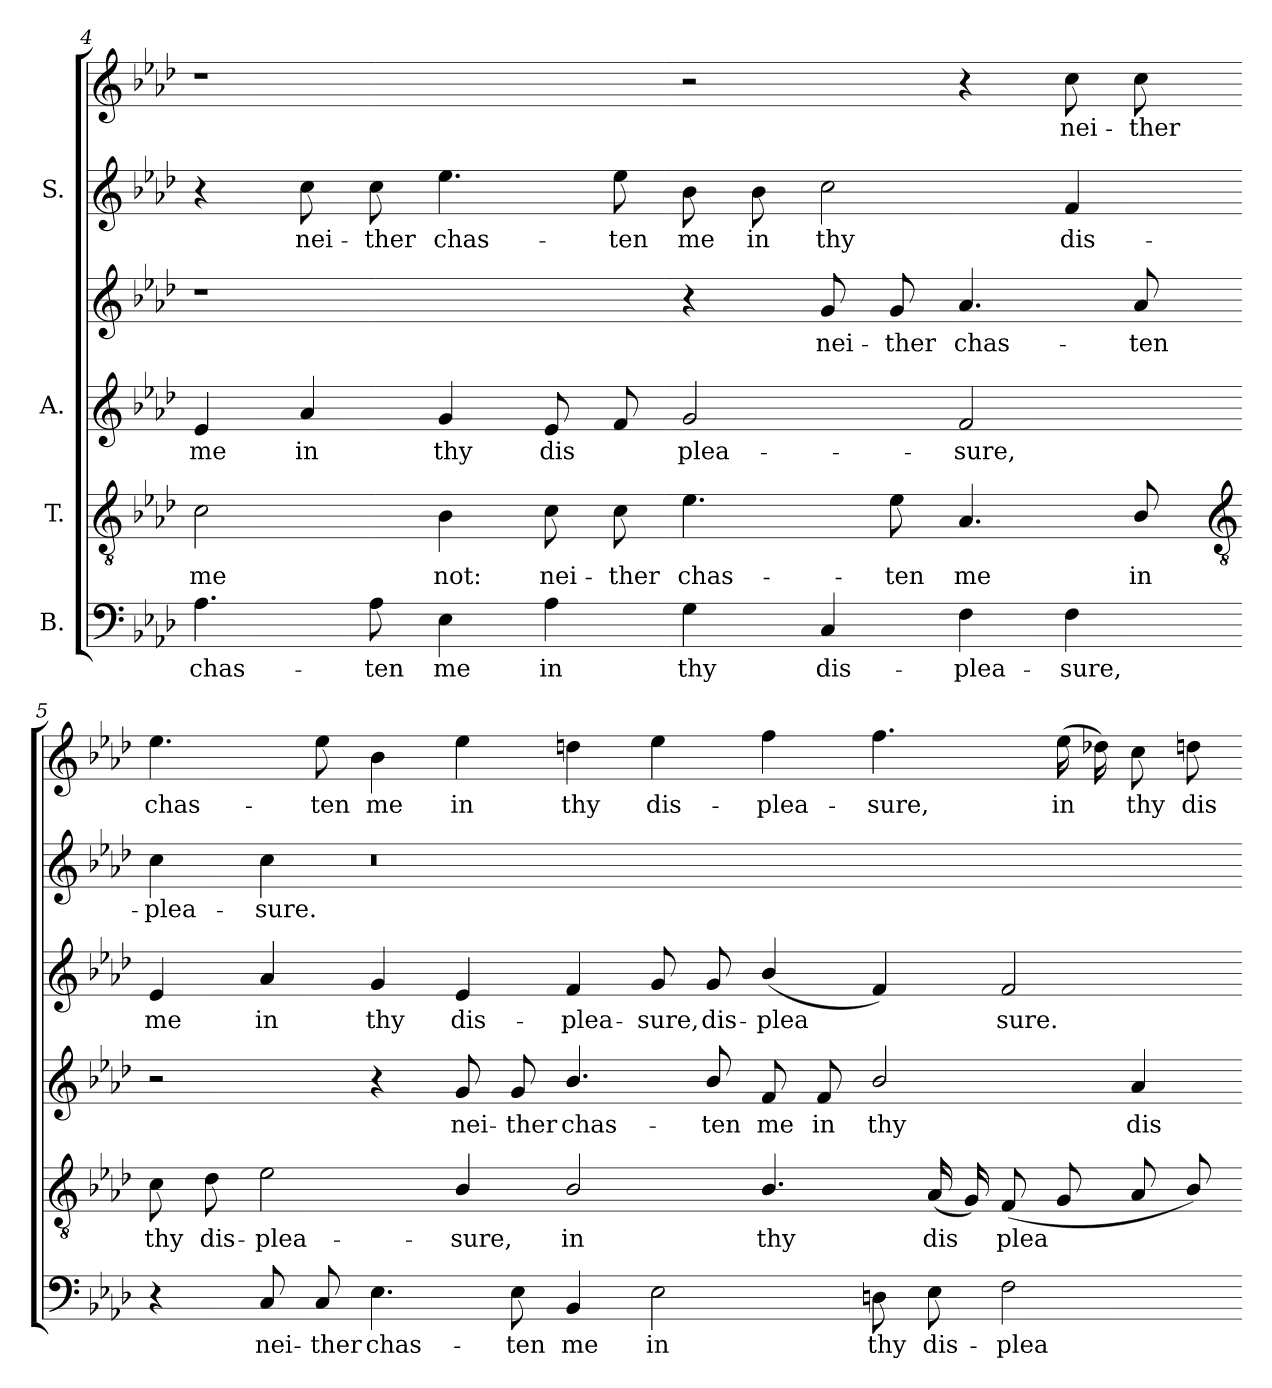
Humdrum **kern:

**kern	**text	**kern	**text	**kern	**text	**kern	**text	**kern	**text	**kern	**text
*part4	*part4	*part3	*part3	*part2	*part2	*part2	*part2	*part1	*part1	*part1	*part1
*staff6	*staff6	*staff5	*staff5	*staff4	*staff4	*staff3	*staff3	*staff2	*staff2	*staff1	*staff1
*I"B.	*	*I"T.	*	*I"A.	*	*	*	*I"S.	*	*	*
!!LO:LB:g=z
*clefF4	*	*clefGv2	*	*clefG2	*	*clefG2	*	*clefG2	*	*clefG2	*
*k[b-e-a-d-]	*	*k[b-e-a-d-]	*	*k[b-e-a-d-]	*	*k[b-e-a-d-]	*	*k[b-e-a-d-]	*	*k[b-e-a-d-]	*
*A-:	*	*A-:	*	*A-:	*	*A-:	*	*A-:	*	*A-:	*
=4	=4	=4	=4	=4	=4	=4	=4	=4	=4	=4	=4
!	!LO:LY:b	!	!LO:LY:b	!	!LO:LY:b	!	!	!	!	!	!
4.A-	chas-	2c	me	4e-	me	1r	.	4r	.	1r	.
!	!	!	!	!	!LO:LY:b	!	!	!	!LO:LY:b	!	!
.	.	.	.	4a-	in	.	.	8cc	nei-	.	.
!	!LO:LY:b	!	!	!	!	!	!	!	!LO:LY:b	!	!
8A-	-ten	.	.	.	.	.	.	8cc	-ther	.	.
!	!LO:LY:b	!	!LO:LY:b	!	!LO:LY:b	!	!	!	!LO:LY:b	!	!
4E-	me	4B-	not:	4g	thy	.	.	4.ee-	chas-	.	.
!	!LO:LY:b	!	!LO:LY:b	!	!LO:LY:b	!	!	!	!	!	!
4A-	in	8c	nei-	8e-	dis	.	.	.	.	.	.
!	!	!	!LO:LY:b	!	!	!	!	!	!LO:LY:b	!	!
.	.	8c	-ther	8f	.	.	.	8ee-	-ten	.	.
!	!LO:LY:b	!	!LO:LY:b	!	!LO:LY:b	!	!	!	!LO:LY:b	!	!
4G	thy	4.e-	chas-	2g	plea-	4r	.	8b-	me	2r	.
!	!	!	!	!	!	!	!	!	!LO:LY:b	!	!
.	.	.	.	.	.	.	.	8b-	in	.	.
!	!LO:LY:b	!	!	!	!	!	!LO:LY:b	!	!LO:LY:b	!	!
4C	dis-	.	.	.	.	8g	nei-	2cc	thy	.	.
!	!	!	!LO:LY:b	!	!	!	!LO:LY:b	!	!	!	!
.	.	8e-	-ten	.	.	8g	-ther	.	.	.	.
!	!LO:LY:b	!	!LO:LY:b	!	!LO:LY:b	!	!LO:LY:b	!	!	!	!
4F	-plea-	4.A-	me	2f	-sure,	4.a-	chas-	.	.	4r	.
!	!LO:LY:b	!	!	!	!	!	!	!	!LO:LY:b	!	!LO:LY:b
4F	-sure,	.	.	.	.	.	.	4f	dis-	8cc	nei-
!	!	!	!LO:LY:b	!	!	!	!LO:LY:b	!	!	!	!LO:LY:b
.	.	8B-/	in	.	.	8a-	-ten	.	.	8cc	-ther
!!LO:LB:g=z
=5-	=5-	=5-	=5-	=5-	=5-	=5-	=5-	=5-	=5-	=5-	=5-
*	*	*clefGv2	*	*	*	*	*	*	*	*	*
!	!	!	!LO:LY:b	!	!	!	!LO:LY:b	!	!LO:LY:b	!	!LO:LY:b
4r	.	8c	thy	2r	.	4e-	me	4cc	-plea-	4.ee-	-chas-
!	!	!	!LO:LY:b	!	!	!	!	!	!	!	!
.	.	8d-	dis-	.	.	.	.	.	.	.	.
!	!LO:LY:b	!	!LO:LY:b	!	!	!	!LO:LY:b	!	!LO:LY:b	!	!
8C	nei-	2e-	-plea-	.	.	4a-	in	4cc	-sure.	.	.
!	!LO:LY:b	!	!	!	!	!	!	!	!	!	!LO:LY:b
8C	-ther	.	.	.	.	.	.	.	.	8ee-	-ten
!	!LO:LY:b	!	!	!	!	!	!LO:LY:b	!	!	!	!LO:LY:b
4.E-	chas-	.	.	4r	.	4g	thy	0r	.	4b-	me
!	!	!	!LO:LY:b	!	!LO:LY:b	!	!LO:LY:b	!	!	!	!LO:LY:b
.	.	4B-/	-sure,	8g	nei-	4e-	dis-	.	.	4ee-	in
!	!LO:LY:b	!	!	!	!LO:LY:b	!	!	!	!	!	!
8E-	-ten	.	.	8g	-ther	.	.	.	.	.	.
!	!LO:LY:b	!	!LO:LY:b	!	!LO:LY:b	!	!LO:LY:b	!	!	!	!LO:LY:b
4BB-	me	2B-/	in	4.b-/	chas-	4f	-plea-	.	.	4ddn	thy
!	!LO:LY:b	!	!	!	!	!	!LO:LY:b	!	!	!	!LO:LY:b
2E-	in	.	.	.	.	8g	-sure,	.	.	4ee-	dis-
!	!	!	!	!	!LO:LY:b	!	!LO:LY:b	!	!	!	!
.	.	.	.	8b-/	-ten	8g	dis-	.	.	.	.
!	!	!	!LO:LY:b	!	!LO:LY:b	!	!LO:LY:b	!	!	!	!LO:LY:b
.	.	4.B-/	thy	8f/	me	(<4b-/	-plea	.	.	4ff	-plea-
!	!	!	!	!	!LO:LY:b	!	!	!	!	!	!
.	.	.	.	8f/	in	.	.	.	.	.	.
!	!LO:LY:b	!	!	!	!LO:LY:b	!	!	!	!	!	!LO:LY:b
8Dn	thy	.	.	2b-/	thy	4f)	.	.	.	4.ff	-sure,
!	!LO:LY:b	!	!LO:LY:b	!	!	!	!	!	!	!	!
8E-	dis-	(<16A-/	dis	.	.	.	.	.	.	.	.
.	.	16G/)	.	.	.	.	.	.	.	.	.
!	!LO:LY:b	!	!LO:LY:b	!	!	!	!LO:LY:b	!	!	!	!
2F	-plea-	(<8F/	plea	.	.	2f	sure.	.	.	.	.
!	!	!	!	!	!	!	!	!	!	!	!LO:LY:b
.	.	8G/	.	.	.	.	.	.	.	(>16ee-	in
.	.	.	.	.	.	.	.	.	.	16dd-X)	.
!	!	!	!	!	!LO:LY:b	!	!	!	!	!	!LO:LY:b
.	.	8A-/	.	4a-	dis-	.	.	.	.	8cc	thy
!	!	!	!	!	!	!	!	!	!	!	!LO:LY:b
.	.	8B-/)	.	.	.	.	.	.	.	8ddn	dis-
=-	=-	=-	=-	=-	=-	=-	=-	=-	=-	=-	=-
*-	*-	*-	*-	*-	*-	*-	*-	*-	*-	*-	*-
